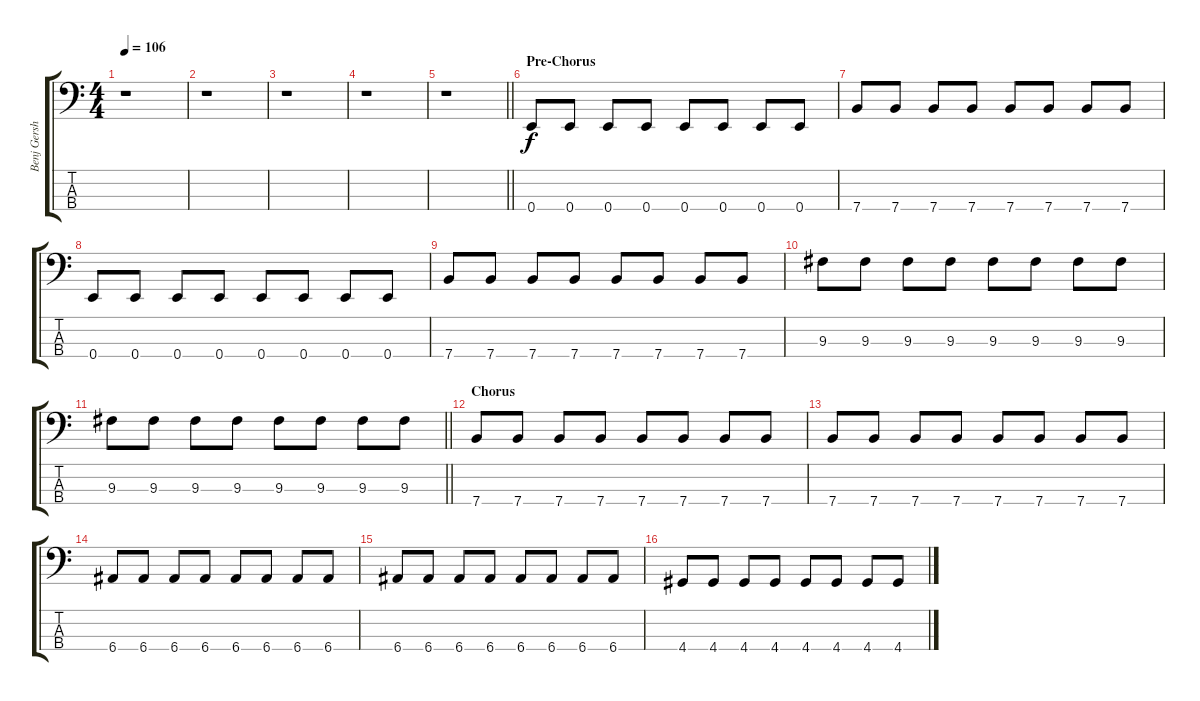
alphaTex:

\track ("Benj Gershman" "Benj Gersh") {instrument electricbassfinger}
\staff {score tabs}
\tuning (G2 D2 A1 E1) {hide}
\ts (4 4)
\tempo 106
\clef f4
\ks c
r.1{dy f} |
r.1 |
r.1 |
r.1 |
\barLineRight lightlight
r.1 |
\section ("" "Pre-Chorus")
0.4.8 0.4.8 0.4.8 0.4.8 0.4.8 0.4.8 0.4.8 0.4.8 |
7.4.8 7.4.8 7.4.8 7.4.8 7.4.8 7.4.8 7.4.8 7.4.8 |
0.4.8 0.4.8 0.4.8 0.4.8 0.4.8 0.4.8 0.4.8 0.4.8 |
7.4.8 7.4.8 7.4.8 7.4.8 7.4.8 7.4.8 7.4.8 7.4.8 |
9.3.8 9.3.8 9.3.8 9.3.8 9.3.8 9.3.8 9.3.8 9.3.8 |
\barLineRight lightlight
9.3.8 9.3.8 9.3.8 9.3.8 9.3.8 9.3.8 9.3.8 9.3.8 |
\section ("" "Chorus")
7.4.8 7.4.8 7.4.8 7.4.8 7.4.8 7.4.8 7.4.8 7.4.8 |
7.4.8 7.4.8 7.4.8 7.4.8 7.4.8 7.4.8 7.4.8 7.4.8 |
6.4.8 6.4.8 6.4.8 6.4.8 6.4.8 6.4.8 6.4.8 6.4.8 |
6.4.8 6.4.8 6.4.8 6.4.8 6.4.8 6.4.8 6.4.8 6.4.8 |
4.4.8 4.4.8 4.4.8 4.4.8 4.4.8 4.4.8 4.4.8 4.4.8
